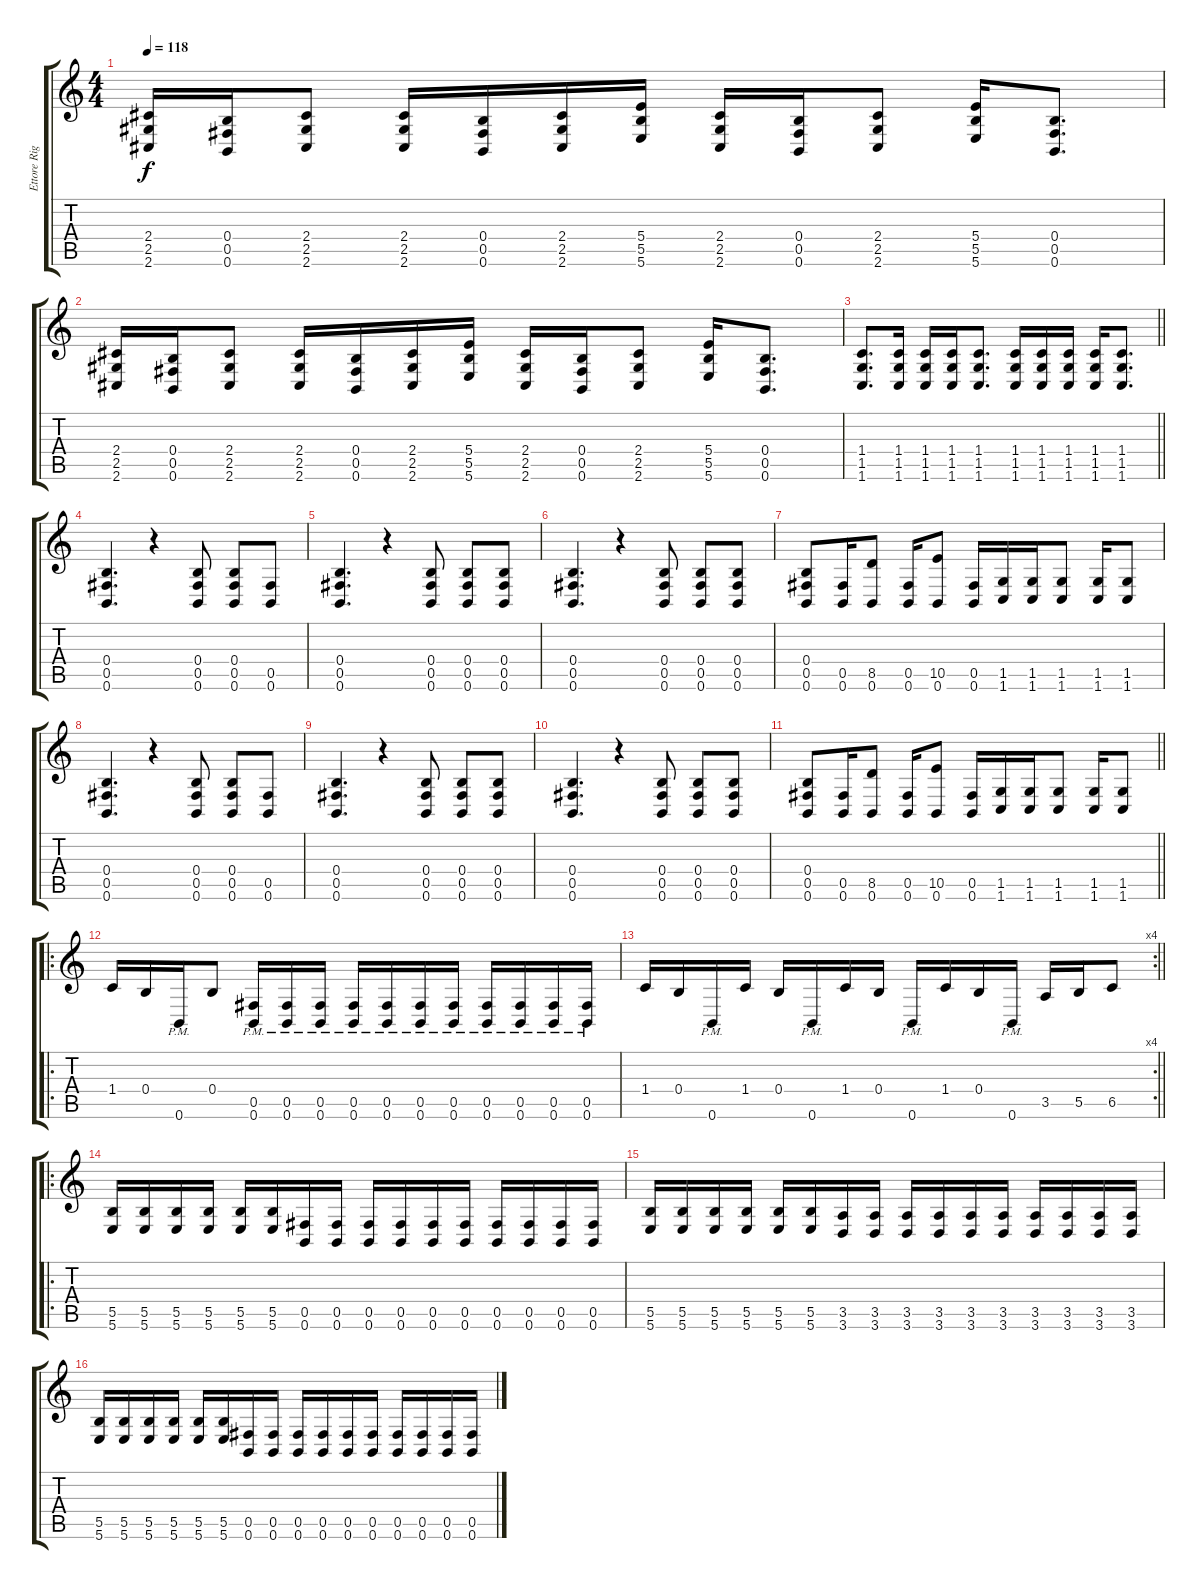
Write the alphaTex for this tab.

\track ("Ettore Rigotti" "Ettore Rig") {instrument overdrivenguitar}
\staff {score tabs}
\tuning (Db4 Ab3 E3 B2 Gb2 B1) {hide}
\ts (4 4)
\tempo 118
\clef g2
\ks c
(2.4 2.5 2.6).16{dy f} (0.4 0.5 0.6).16 (2.4 2.5 2.6).8 (2.4 2.5 2.6).16 (0.4 0.5 0.6).16 (2.4 2.5 2.6).16 (5.4 5.5 5.6).16 (2.4 2.5 2.6).16 (0.4 0.5 0.6).16 (2.4 2.5 2.6).8 (5.4 5.5 5.6).16 (0.4 0.5 0.6).8{d} |
(2.4 2.5 2.6).16 (0.4 0.5 0.6).16 (2.4 2.5 2.6).8 (2.4 2.5 2.6).16 (0.4 0.5 0.6).16 (2.4 2.5 2.6).16 (5.4 5.5 5.6).16 (2.4 2.5 2.6).16 (0.4 0.5 0.6).16 (2.4 2.5 2.6).8 (5.4 5.5 5.6).16 (0.4 0.5 0.6).8{d} |
\barLineRight lightlight
(1.4 1.5 1.6).8{d} (1.4 1.5 1.6).16 (1.4 1.5 1.6).16 (1.4 1.5 1.6).16 (1.4 1.5 1.6).8{d} (1.4 1.5 1.6).16 (1.4 1.5 1.6).16 (1.4 1.5 1.6).16 (1.4 1.5 1.6).16 (1.4 1.5 1.6).8{d} |
(0.4 0.5 0.6).4{d} r.4 (0.4 0.5 0.6).8 (0.4 0.5 0.6).8 (0.5 0.6).8 |
(0.4 0.5 0.6).4{d} r.4 (0.4 0.5 0.6).8 (0.4 0.5 0.6).8 (0.4 0.5 0.6).8 |
(0.4 0.5 0.6).4{d} r.4 (0.4 0.5 0.6).8 (0.4 0.5 0.6).8 (0.4 0.5 0.6).8 |
(0.4 0.5 0.6).8 (0.5 0.6).16 (8.5 0.6).8 (0.5 0.6).16 (10.5 0.6).8 (0.5 0.6).16 (1.5 1.6).16 (1.5 1.6).16 (1.5 1.6).8 (1.5 1.6).16 (1.5 1.6).8 |
(0.4 0.5 0.6).4{d} r.4 (0.4 0.5 0.6).8 (0.4 0.5 0.6).8 (0.5 0.6).8 |
(0.4 0.5 0.6).4{d} r.4 (0.4 0.5 0.6).8 (0.4 0.5 0.6).8 (0.4 0.5 0.6).8 |
(0.4 0.5 0.6).4{d} r.4 (0.4 0.5 0.6).8 (0.4 0.5 0.6).8 (0.4 0.5 0.6).8 |
\barLineRight lightlight
(0.4 0.5 0.6).8 (0.5 0.6).16 (8.5 0.6).8 (0.5 0.6).16 (10.5 0.6).8 (0.5 0.6).16 (1.5 1.6).16 (1.5 1.6).16 (1.5 1.6).8 (1.5 1.6).16 (1.5 1.6).8 |
\ro
1.4.16 0.4.16 0.6{pm}.16 0.4.8 (0.5{pm} 0.6{pm}).16 (0.5{pm} 0.6{pm}).16 (0.5{pm} 0.6{pm}).16 (0.5{pm} 0.6{pm}).16 (0.5{pm} 0.6{pm}).16 (0.5{pm} 0.6{pm}).16 (0.5{pm} 0.6{pm}).16 (0.5{pm} 0.6{pm}).16 (0.5{pm} 0.6{pm}).16 (0.5{pm} 0.6{pm}).16 (0.5{pm} 0.6{pm}).16 |
\rc 4
\barLineRight lightlight
1.4.16 0.4.16 0.6{pm}.16 1.4.16 0.4.16 0.6{pm}.16 1.4.16 0.4.16 0.6{pm}.16 1.4.16 0.4.16 0.6{pm}.16 3.5.16 5.5.16 6.5.8 |
\ro
(5.5 5.6).16 (5.5 5.6).16 (5.5 5.6).16 (5.5 5.6).16 (5.5 5.6).16 (5.5 5.6).16 (0.5 0.6).16 (0.5 0.6).16 (0.5 0.6).16 (0.5 0.6).16 (0.5 0.6).16 (0.5 0.6).16 (0.5 0.6).16 (0.5 0.6).16 (0.5 0.6).16 (0.5 0.6).16 |
(5.5 5.6).16 (5.5 5.6).16 (5.5 5.6).16 (5.5 5.6).16 (5.5 5.6).16 (5.5 5.6).16 (3.5 3.6).16 (3.5 3.6).16 (3.5 3.6).16 (3.5 3.6).16 (3.5 3.6).16 (3.5 3.6).16 (3.5 3.6).16 (3.5 3.6).16 (3.5 3.6).16 (3.5 3.6).16 |
(5.5 5.6).16 (5.5 5.6).16 (5.5 5.6).16 (5.5 5.6).16 (5.5 5.6).16 (5.5 5.6).16 (0.5 0.6).16 (0.5 0.6).16 (0.5 0.6).16 (0.5 0.6).16 (0.5 0.6).16 (0.5 0.6).16 (0.5 0.6).16 (0.5 0.6).16 (0.5 0.6).16 (0.5 0.6).16
